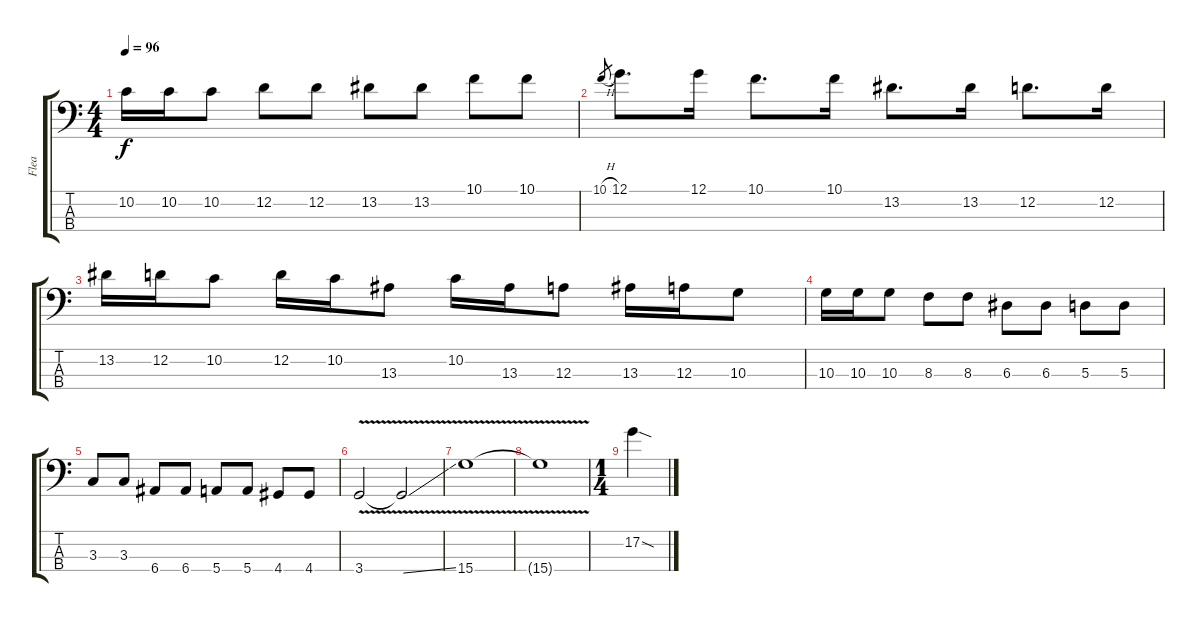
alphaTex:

\track ("Flea" "Flea") {instrument electricbassfinger}
\staff {score tabs}
\tuning (G2 D2 A1 E1) {hide}
\ts (4 4)
\tempo 96
\clef f4
\ks c
10.2.16{dy f} 10.2.16 10.2.8 12.2.8 12.2.8 13.2.8 13.2.8 10.1.8 10.1.8 |
10.1{h}.8{gr} 12.1.8{d} 12.1.16 10.1.8{d} 10.1.16 13.2.8{d} 13.2.16 12.2.8{d} 12.2.16 |
13.2.16 12.2.16 10.2.8 12.2.16 10.2.16 13.3.8 10.2.16 13.3.16 12.3.8 13.3.16 12.3.16 10.3.8 |
10.3.16 10.3.16 10.3.8 8.3.8 8.3.8 6.3.8 6.3.8 5.3.8 5.3.8 |
3.3.8 3.3.8 6.4.8 6.4.8 5.4.8 5.4.8 4.4.8 4.4.8 |
3.4{v}.2 3.4{ss t}.2 |
15.4{v}.1 |
15.4{t}.1 |
\ts (1 4)
17.2{sod}.4
